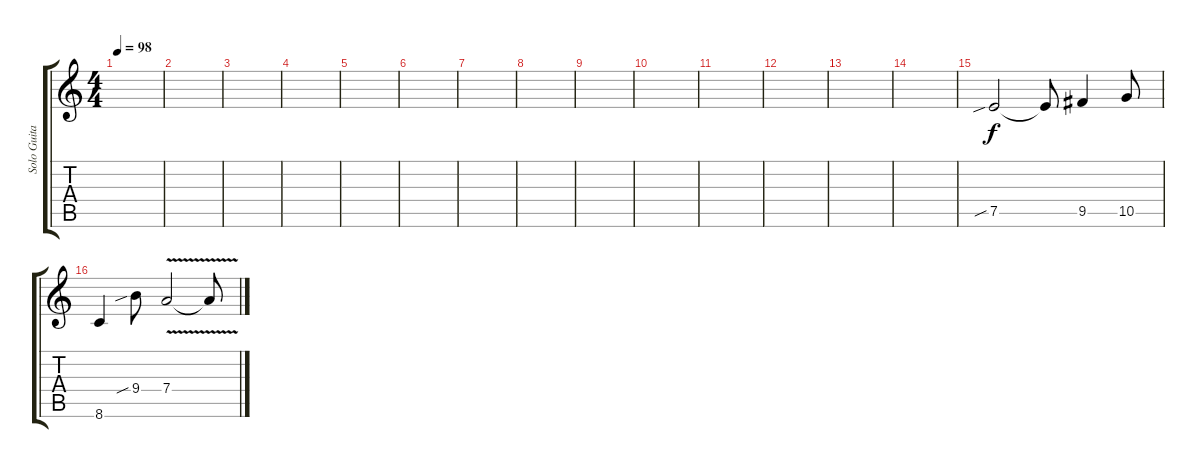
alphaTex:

\track ("Solo Guitar" "Solo Guita") {instrument distortionguitar}
\staff {score tabs}
\tuning (E4 B3 G3 D3 A2 E2) {hide}
\ts (4 4)
\tempo 98
\clef g2
\ks c
|
|
|
|
|
|
|
|
|
|
|
|
|
|
7.5{sib}.2 7.5{t}.8 9.5.4 10.5.8 |
8.6.4 9.4{sib}.8 7.4{v}.2 7.4{t}.8
